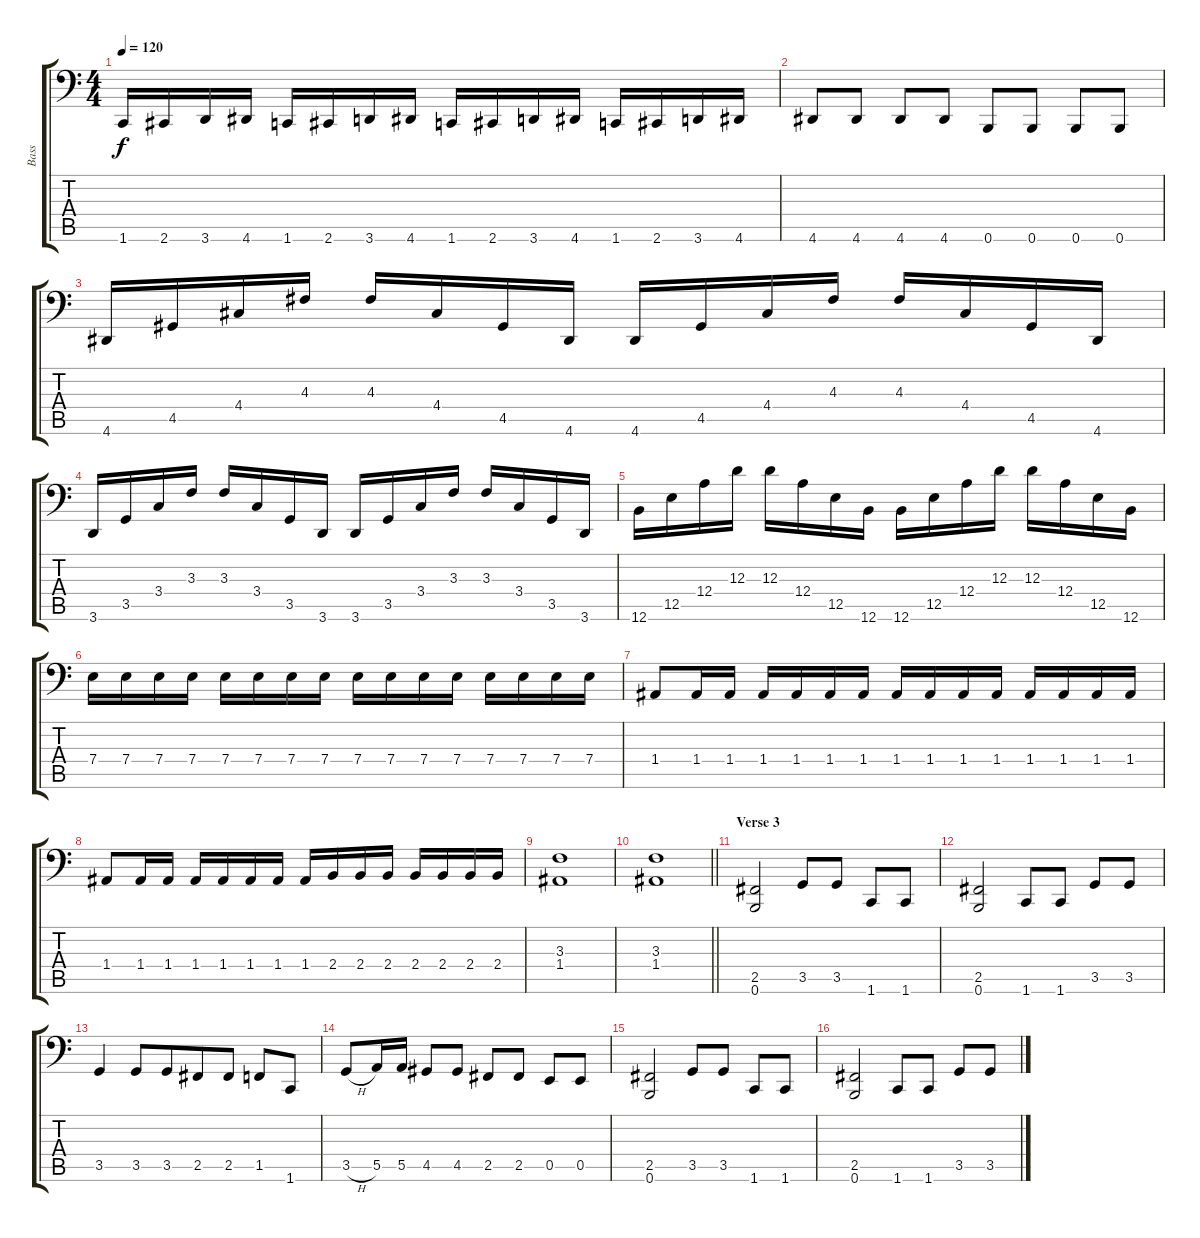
\track ("Bass" "Bass") {instrument electricbassfinger}
\staff {score tabs}
\tuning (C3 G2 D2 A1 E1 B0) {hide}
\ts (4 4)
\tempo 120
\clef f4
\ks c
1.6.16{dy f} 2.6.16 3.6.16 4.6.16 1.6.16 2.6.16 3.6.16 4.6.16 1.6.16 2.6.16 3.6.16 4.6.16 1.6.16 2.6.16 3.6.16 4.6.16 |
4.6.8 4.6.8 4.6.8 4.6.8 0.6.8 0.6.8 0.6.8 0.6.8 |
4.6.16 4.5.16 4.4.16 4.3.16 4.3.16 4.4.16 4.5.16 4.6.16 4.6.16 4.5.16 4.4.16 4.3.16 4.3.16 4.4.16 4.5.16 4.6.16 |
3.6.16 3.5.16 3.4.16 3.3.16 3.3.16 3.4.16 3.5.16 3.6.16 3.6.16 3.5.16 3.4.16 3.3.16 3.3.16 3.4.16 3.5.16 3.6.16 |
12.6.16 12.5.16 12.4.16 12.3.16 12.3.16 12.4.16 12.5.16 12.6.16 12.6.16 12.5.16 12.4.16 12.3.16 12.3.16 12.4.16 12.5.16 12.6.16 |
7.4.16 7.4.16 7.4.16 7.4.16 7.4.16 7.4.16 7.4.16 7.4.16 7.4.16 7.4.16 7.4.16 7.4.16 7.4.16 7.4.16 7.4.16 7.4.16 |
\ks aminor
1.4.8 1.4.16 1.4.16 1.4.16 1.4.16 1.4.16 1.4.16 1.4.16 1.4.16 1.4.16 1.4.16 1.4.16 1.4.16 1.4.16 1.4.16 |
1.4.8 1.4.16 1.4.16 1.4.16 1.4.16 1.4.16 1.4.16 1.4.16 2.4.16 2.4.16 2.4.16 2.4.16 2.4.16 2.4.16 2.4.16 |
(3.3 1.4).1 |
\barLineRight lightlight
(3.3 1.4).1 |
\section ("" "Verse 3")
\ks c
(2.5 0.6).2 3.5.8 3.5.8 1.6.8 1.6.8 |
(2.5 0.6).2 1.6.8 1.6.8 3.5.8 3.5.8 |
3.5.4 3.5.8{beam merge} 3.5.8{beam merge} 2.5.8{beam merge} 2.5.8 1.5.8 1.6.8 |
3.5{h}.8 5.5.16 5.5.16 4.5.8 4.5.8 2.5.8 2.5.8 0.5.8 0.5.8 |
(2.5 0.6).2 3.5.8 3.5.8 1.6.8 1.6.8 |
(2.5 0.6).2 1.6.8 1.6.8 3.5.8 3.5.8
